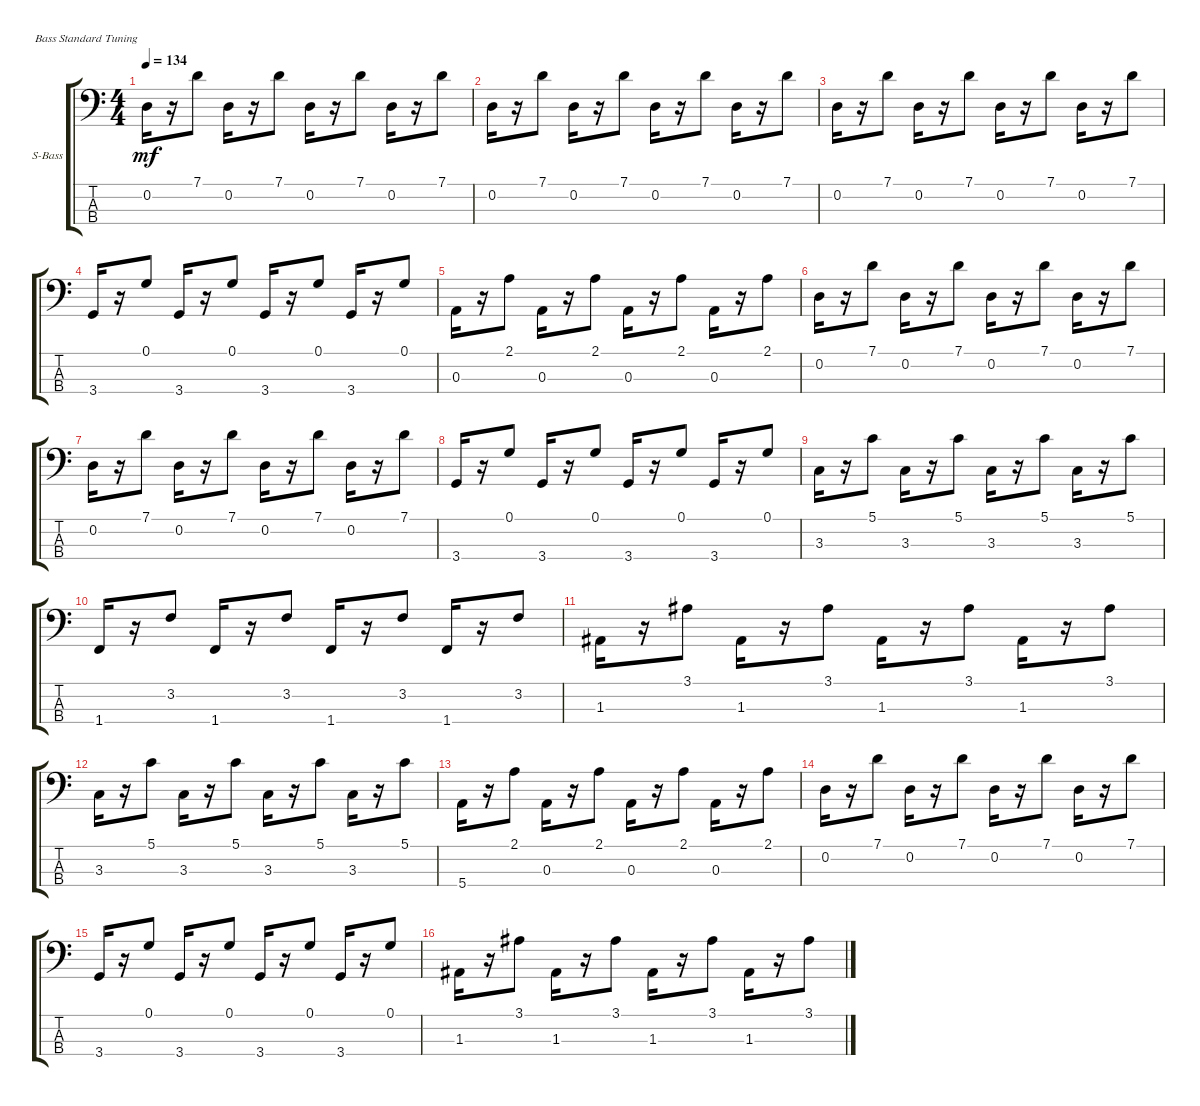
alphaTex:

\bracketExtendMode groupsimilarinstruments
\firstSystemTrackNameOrientation horizontal
\otherSystemsTrackNameOrientation horizontal
\track ("EL_Bass_rythm" "S-Bass") {instrument synthbass1}
\staff {score tabs}
\tuning (G2 D2 A1 E1)
\ts (4 4)
\tempo 134
\clef f4
\ks c
0.2.16{dy mf} r.16 7.1.8 0.2.16 r.16 7.1.8 0.2.16 r.16 7.1.8 0.2.16 r.16 7.1.8 |
0.2.16 r.16 7.1.8 0.2.16 r.16 7.1.8 0.2.16 r.16 7.1.8 0.2.16 r.16 7.1.8 |
0.2.16 r.16 7.1.8 0.2.16 r.16 7.1.8 0.2.16 r.16 7.1.8 0.2.16 r.16 7.1.8 |
3.4.16 r.16 0.1.8 3.4.16 r.16 0.1.8 3.4.16 r.16 0.1.8 3.4.16 r.16 0.1.8 |
0.3.16 r.16 2.1.8 0.3.16 r.16 2.1.8 0.3.16 r.16 2.1.8 0.3.16 r.16 2.1.8 |
0.2.16 r.16 7.1.8 0.2.16 r.16 7.1.8 0.2.16 r.16 7.1.8 0.2.16 r.16 7.1.8 |
0.2.16 r.16 7.1.8 0.2.16 r.16 7.1.8 0.2.16 r.16 7.1.8 0.2.16 r.16 7.1.8 |
3.4.16 r.16 0.1.8 3.4.16 r.16 0.1.8 3.4.16 r.16 0.1.8 3.4.16 r.16 0.1.8 |
3.3.16 r.16 5.1.8 3.3.16 r.16 5.1.8 3.3.16 r.16 5.1.8 3.3.16 r.16 5.1.8 |
1.4.16 r.16 3.2.8 1.4.16 r.16 3.2.8 1.4.16 r.16 3.2.8 1.4.16 r.16 3.2.8 |
1.3.16 r.16 3.1.8 1.3.16 r.16 3.1.8 1.3.16 r.16 3.1.8 1.3.16 r.16 3.1.8 |
3.3.16 r.16 5.1.8 3.3.16 r.16 5.1.8 3.3.16 r.16 5.1.8 3.3.16 r.16 5.1.8 |
5.4.16 r.16 2.1.8 0.3.16 r.16 2.1.8 0.3.16 r.16 2.1.8 0.3.16 r.16 2.1.8 |
0.2.16 r.16 7.1.8 0.2.16 r.16 7.1.8 0.2.16 r.16 7.1.8 0.2.16 r.16 7.1.8 |
3.4.16 r.16 0.1.8 3.4.16 r.16 0.1.8 3.4.16 r.16 0.1.8 3.4.16 r.16 0.1.8 |
1.3.16 r.16 3.1.8 1.3.16 r.16 3.1.8 1.3.16 r.16 3.1.8 1.3.16 r.16 3.1.8
